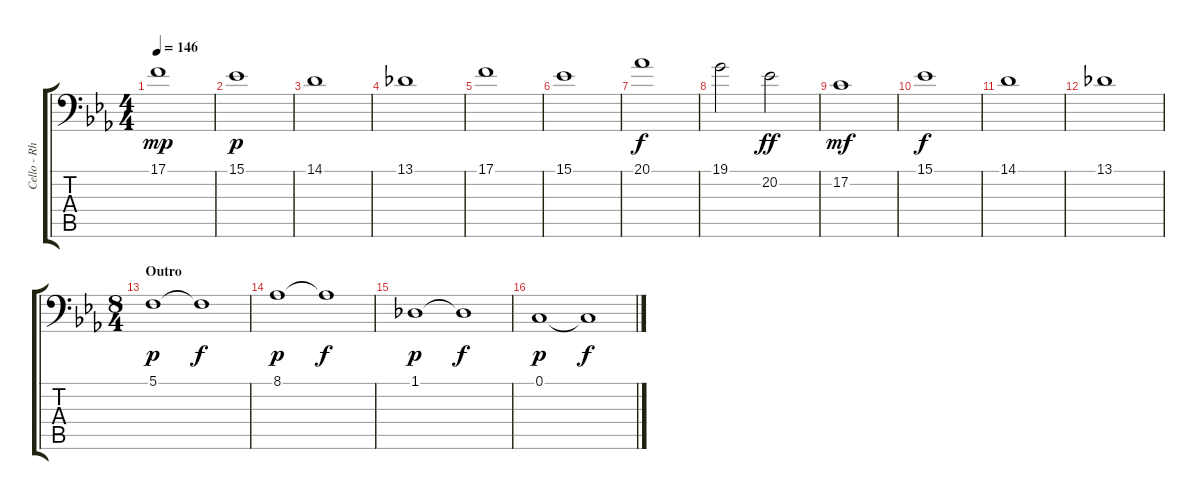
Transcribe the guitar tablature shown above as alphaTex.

\track ("Cello - Rhythm 2" "Cello - Rh") {instrument cello}
\staff {score tabs}
\tuning (C3 G2 D2 A1 E1 B0) {hide}
\ts (4 4)
\tempo 146
\clef f4
\ks eb
17.1.1{dy mp} |
15.1.1{dy p} |
14.1.1 |
13.1.1 |
17.1.1 |
15.1.1 |
20.1.1{dy f} |
19.1.2 20.2.2{dy ff} |
17.2.1{dy mf} |
15.1.1{dy f} |
14.1.1 |
13.1.1 |
\ts (8 4)
\section ("" "Outro")
5.1.1{dy p instrument contrabass} 5.1{t}.1{dy f} |
8.1.1{dy p} 8.1{t}.1{dy f} |
1.1.1{dy p} 1.1{t}.1{dy f} |
0.1.1{dy p} 0.1{t}.1{dy f}
